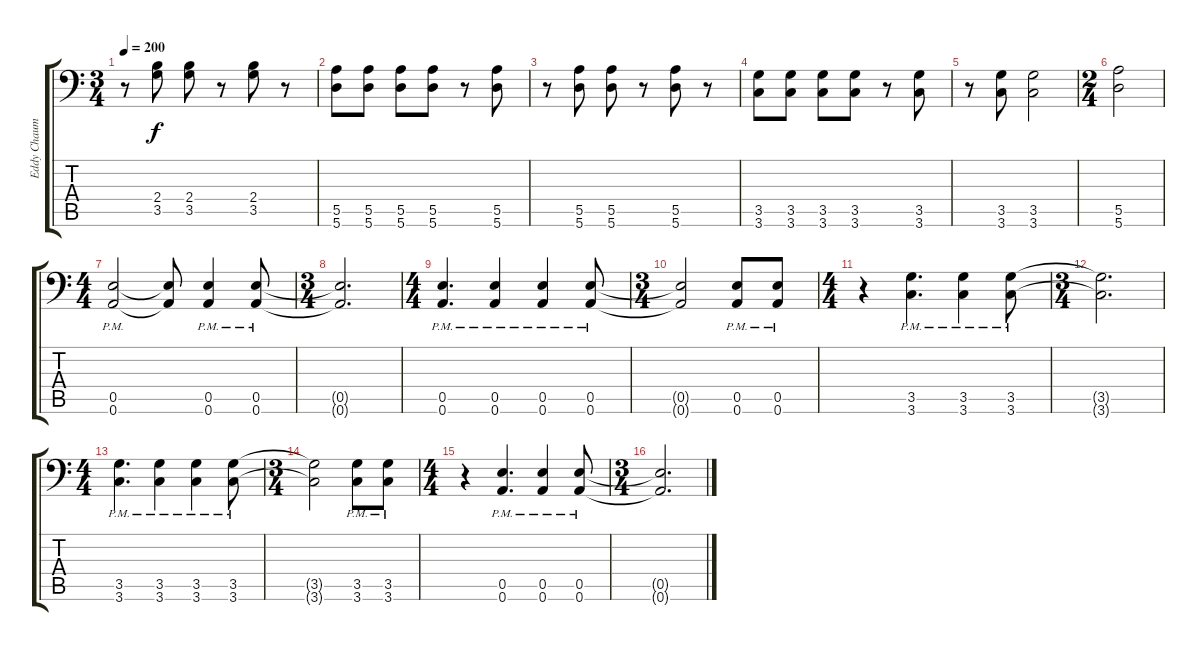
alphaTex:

\track ("Eddy Chaumulot (Rythm)" "Eddy Chaum") {instrument distortionguitar}
\staff {score tabs}
\tuning (B3 Gb3 D3 A2 E2 A1) {hide}
\ts (3 4)
\tempo 200
\clef f4
\ks c
r.8{dy f} (2.4 3.5).8 (2.4 3.5).8 r.8 (2.4 3.5).8 r.8 |
(5.5 5.6).8 (5.5 5.6).8 (5.5 5.6).8 (5.5 5.6).8 r.8 (5.5 5.6).8 |
r.8 (5.5 5.6).8 (5.5 5.6).8 r.8 (5.5 5.6).8 r.8 |
(3.5 3.6).8 (3.5 3.6).8 (3.5 3.6).8 (3.5 3.6).8 r.8 (3.5 3.6).8 |
r.8 (3.5 3.6).8 (3.5 3.6).2 |
\ts (2 4)
(5.5 5.6).2 |
\ts (4 4)
(0.5{pm} 0.6{pm}).2 (0.5{t} 0.6{t}).8 (0.5{pm} 0.6{pm}).4 (0.5{pm} 0.6{pm}).8 |
\ts (3 4)
(0.5{t} 0.6{t}).2{d} |
\ts (4 4)
(0.5{pm} 0.6{pm}).4{d} (0.5{pm} 0.6{pm}).4 (0.5{pm} 0.6{pm}).4 (0.5{pm} 0.6{pm}).8 |
\ts (3 4)
(0.5{t} 0.6{t}).2 (0.5{pm} 0.6{pm}).8 (0.5{pm} 0.6{pm}).8 |
\ts (4 4)
r.4 (3.5{pm} 3.6{pm}).4{d} (3.5{pm} 3.6{pm}).4 (3.5{pm} 3.6{pm}).8 |
\ts (3 4)
(3.5{t} 3.6{t}).2{d} |
\ts (4 4)
(3.5{pm} 3.6{pm}).4{d} (3.5{pm} 3.6{pm}).4 (3.5{pm} 3.6{pm}).4 (3.5{pm} 3.6{pm}).8 |
\ts (3 4)
(3.5{t} 3.6{t}).2 (3.5{pm} 3.6{pm}).8 (3.5{pm} 3.6{pm}).8 |
\ts (4 4)
r.4 (0.5{pm} 0.6{pm}).4{d} (0.5{pm} 0.6{pm}).4 (0.5{pm} 0.6{pm}).8 |
\ts (3 4)
(0.5{t} 0.6{t}).2{d}
